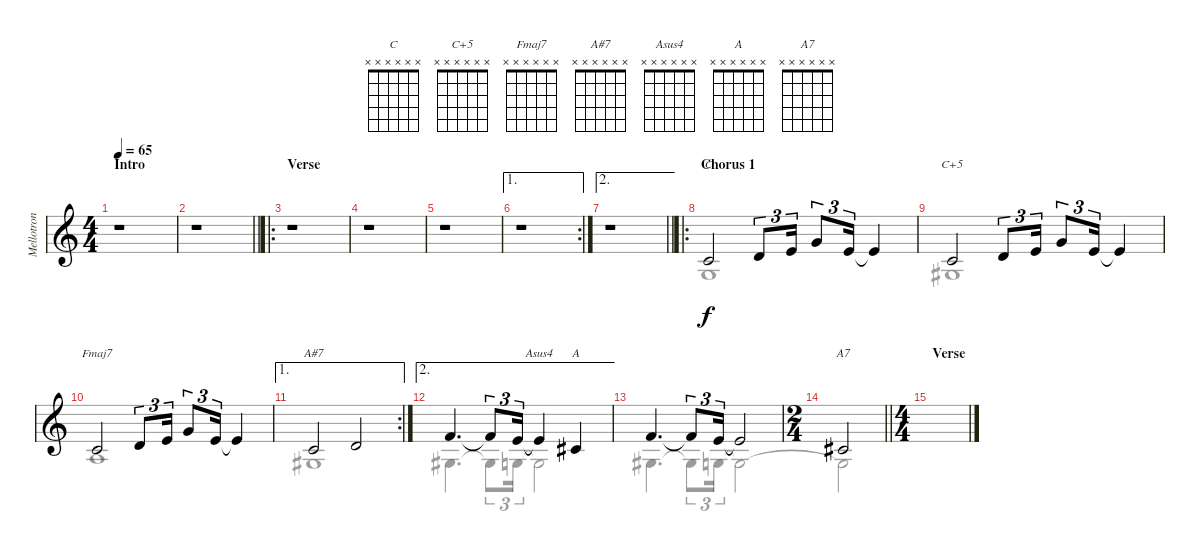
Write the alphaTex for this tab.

\track ("Mellotron" "Mellotron") {instrument clarinet}
\staff {score}
\tuning (E4 B3 G3 D3 A2 E2) {hide}
\chord ("C" x x x x x x)
\chord ("C+5" x x x x x x)
\chord ("Fmaj7" x x x x x x)
\chord ("A#7" x x x x x x)
\chord ("Asus4" x x x x x x)
\chord ("A" x x x x x x)
\chord ("A7" x x x x x x)
\voice
\ts (4 4)
\section ("" "Intro")
\tempo 65
\clef g2
\ks c
r.1{dy f instrument clarinet} |
\barLineRight lightlight
r.1 |
\ro
\section ("" "Verse")
r.1 |
r.1 |
r.1 |
\ae 1
\rc 2
r.1 |
\ae 2
\barLineRight lightlight
r.1 |
\ro
\section ("" "Chorus 1")
5.3.2{ch "C"} 7.3.8{tu (3 2)} 5.2.16{tu (3 2)} 8.2.8{tu (3 2)} 5.2.16{tu (3 2)} 5.2{t}.4 |
5.3.2{ch "C+5"} 7.3.8{tu (3 2)} 5.2.16{tu (3 2)} 8.2.8{tu (3 2)} 5.2.16{tu (3 2)} 5.2{t}.4 |
5.3.2{ch "Fmaj7"} 7.3.8{tu (3 2)} 5.2.16{tu (3 2)} 8.2.8{tu (3 2)} 5.2.16{tu (3 2)} 5.2{t}.4 |
\ae 1
\rc 2
5.3.2{ch "A#7"} 7.3.2 |
\ae 2
6.2.4{d} 6.2{t}.8{tu (3 2)} 5.2.16{tu (3 2)} 5.2{t}.4{ch "Asus4"} 6.3.4{ch "A"} |
6.2.4{d} 6.2{t}.8{tu (3 2)} 5.2.16{tu (3 2)} 5.2{t}.2 |
\ts (2 4)
\barLineRight lightlight
6.3.2{ch "A7"} |
\ts (4 4)
\section ("" "Verse")
|
\voice
\clef g2
\ottava regular
\simile none
\ks c
|
\barLineRight lightlight
|
|
|
|
|
\barLineRight lightlight
|
5.4.1 |
6.4.1 |
7.4.1 |
6.4.1 |
6.4.4{d} 6.4{t}.8{tu (3 2)} 5.4.16{tu (3 2)} 5.4{t}.2 |
6.4.4{d} 6.4{t}.8{tu (3 2)} 5.4.16{tu (3 2)} 5.4{t}.2 |
\barLineRight lightlight
5.4{t}.2 |
|
